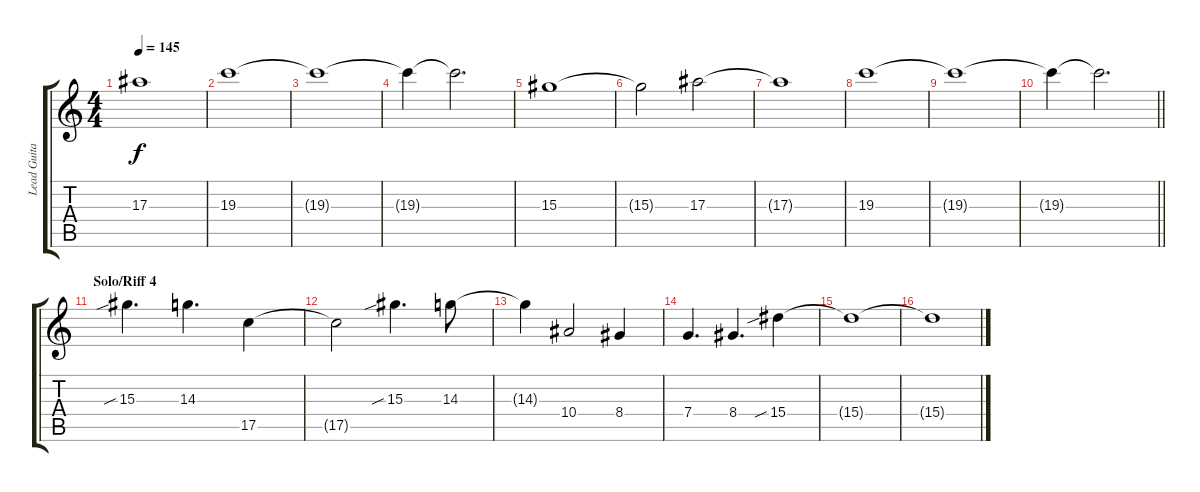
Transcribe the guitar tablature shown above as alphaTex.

\track ("Lead Guitar" "Lead Guita") {instrument overdrivenguitar}
\staff {score tabs}
\tuning (D4 A3 F3 C3 G2 C2) {hide}
\ts (4 4)
\tempo 145
\clef g2
\ks c
17.3{t}.1{dy f} |
19.3.1 |
19.3{t}.1 |
19.3{t}.4 19.3{t}.2{d} |
15.3.1 |
15.3{t}.2 17.3.2 |
17.3{t}.1 |
19.3.1 |
19.3{t}.1 |
\barLineRight lightlight
19.3{t}.4 19.3{t}.2{d} |
\section ("" "Solo/Riff 4")
15.3{sib}.4{d} 14.3.4{d} 17.5.4 |
17.5{t}.2 15.3{sib}.4{d} 14.3.8 |
14.3{t}.4 10.4.2 8.4.4 |
7.4.4{d} 8.4.4{d} 15.4{sib}.4 |
15.4{t}.1 |
15.4{t}.1
